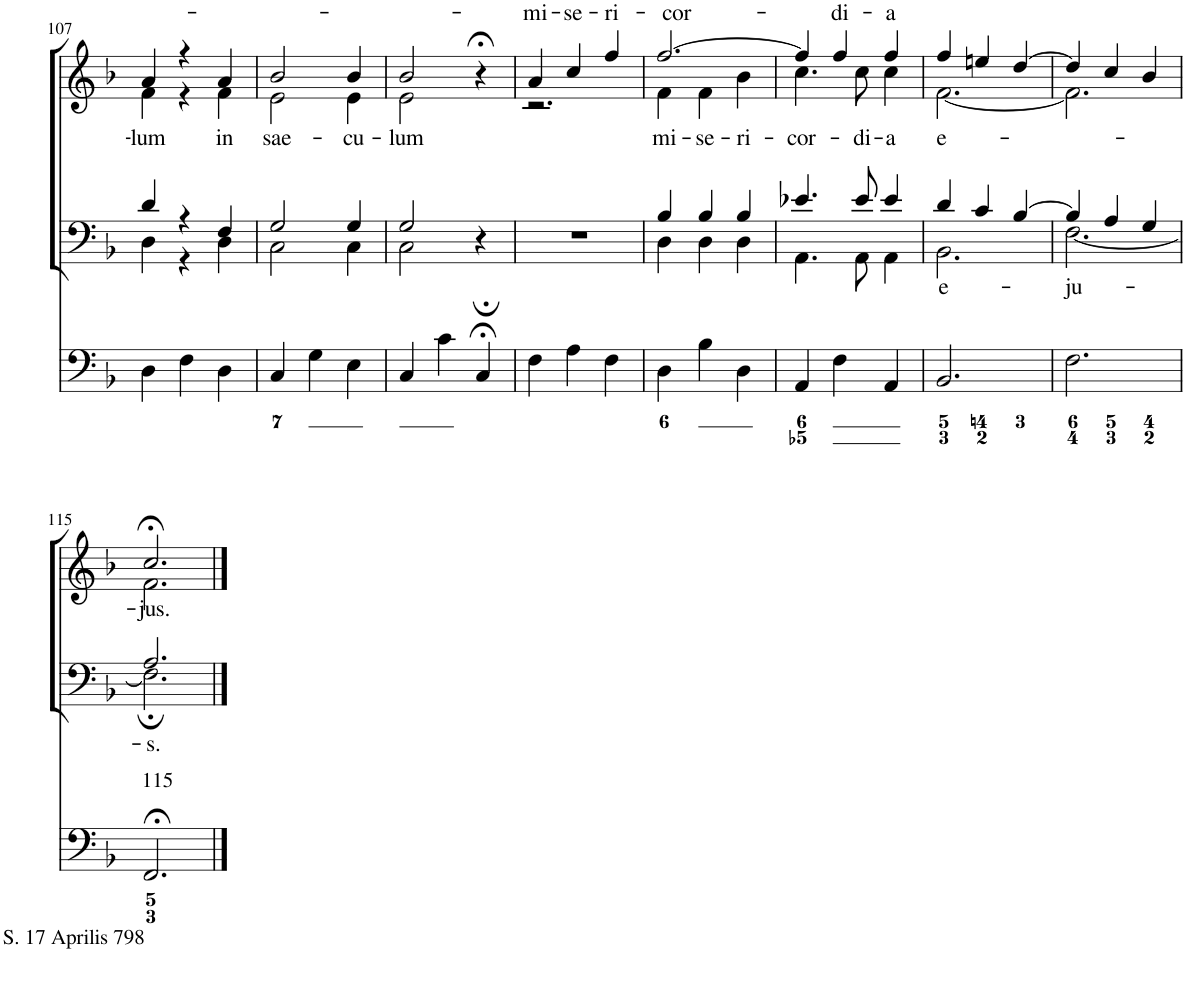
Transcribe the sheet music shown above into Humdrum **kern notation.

**kern	**kern	**text	**kern	**text
*part3	*part2	*part2	*part1	*part1
*staff3	*staff2	*staff2	*staff1	*staff1
*I"Pipe Organ	*I"Voice	*	*I"Voice	*
*I'P Org	*	*	*	*
!!LO:PB:g=z
*clefF4	*clefF4	*	*clefG2	*
*k[b-]	*k[b-]	*	*k[b-]	*
*M3/4	*M3/4	*	*M3/4	*
=107	=107	=107	=107	=107
*	*^	*	*	*
!	!	!	!	!	!LO:LY:b
*	*	*	*	*^	*
4D\	4d/	4D\	.	4a/	4f\	-lum
4F\	4r	4r	.	4r	4r	.
!	!	!	!	!	!	!LO:LY:b
4D\	4F/	4D\	.	4a/	4f\	in
=108	=108	=108	=108	=108	=108	=108
!	!	!	!	!	!	!LO:LY:b
4C/	2G/	2C\	.	2b-/	2e\	sae-
4G\	.	.	.	.	.	.
!	!	!	!	!	!	!LO:LY:b
4E\	4G/	4C\	.	4b-/	4e\	-cu-
=109	=109	=109	=109	=109	=109	=109
!	!	!	!	!	!	!LO:LY:b
4C/	2G/	2C\	.	2b-/	2e\	-lum
4c\	.	.	.	.	.	.
4C;</	4r;	4ryy	.	4r;<	4ryy	.
=110	=110	=110	=110	=110	=110	=110
!	!	!	!	!	!	!LO:LY:a
*	*v	*v	*	*	*	*
4F\	2.r	.	4a/	2.r	mi-
!	!	!	!	!	!LO:LY:a
4A\	.	.	4cc/	.	-se-
!	!	!	!	!	!LO:LY:a
4F\	.	.	4ff/	.	-ri-
=111	=111	=111	=111	=111	=111
*	*^	*	*	*	*
!	!	!	!	!	!	!LO:LY:a
!	!	!	!	!	!	!LO:LY:b
4D\	4B-/	4D\	.	[2.ff/	4f\	mi-
!	!	!	!	!	!	!LO:LY:b
4B-\	4B-/	4D\	.	.	4f\	-se-
!	!	!	!	!	!	!LO:LY:b
4D\	4B-/	4D\	.	.	4b-\	-ri-
=112	=112	=112	=112	=112	=112	=112
!	!	!	!	!	!	!LO:LY:b
4AA/	4.e-X/	4.AA\	.	4ff/]	4.cc\	-cor-
!	!	!	!	!	!	!LO:LY:a
4F\	.	.	.	4ff/	.	-di-
!	!	!	!	!	!	!LO:LY:b
.	8e-/	8AA\	.	.	8cc\	-di-
!	!	!	!	!	!	!LO:LY:a
!	!	!	!	!	!	!LO:LY:b
4AA/	4e-/	4AA\	.	4ff/	4cc\	-a
=113	=113	=113	=113	=113	=113	=113
!	!	!	!LO:LY:b	!	!	!LO:LY:b
2.BB-/	4d/	2.BB-\	e-	4ff/	[2.f\	e-
.	4c/	.	.	4een/	.	.
.	[4B-/	.	.	[4dd/	.	.
=114	=114	=114	=114	=114	=114	=114
!	!	!	!LO:LY:b	!	!	!
2.F\	4B-/]	[2.F\	-ju-	4dd/]	2.f\]	.
.	4A/	.	.	4cc/	.	.
.	4G/	.	.	4b-/	.	.
!!LO:LB:g=z	!!
=115	=115	=115	=115	=115	=115	=115
!LO:TX:b:t=S. 17 Aprilis 798	!	!	!	!	!	!
!LO:TX:a:t=115	!	!	!	!	!	!
!	!	!	!LO:LY:b	!	!	!LO:LY:b
2.FF;</	2.A;/	2.F\]	-s.	2.cc;</	2.f\	-jus.
*	*v	*v	*	*	*	*
*	*	*	*v	*v	*
==	==	==	==	==
*-	*-	*-	*-	*-
